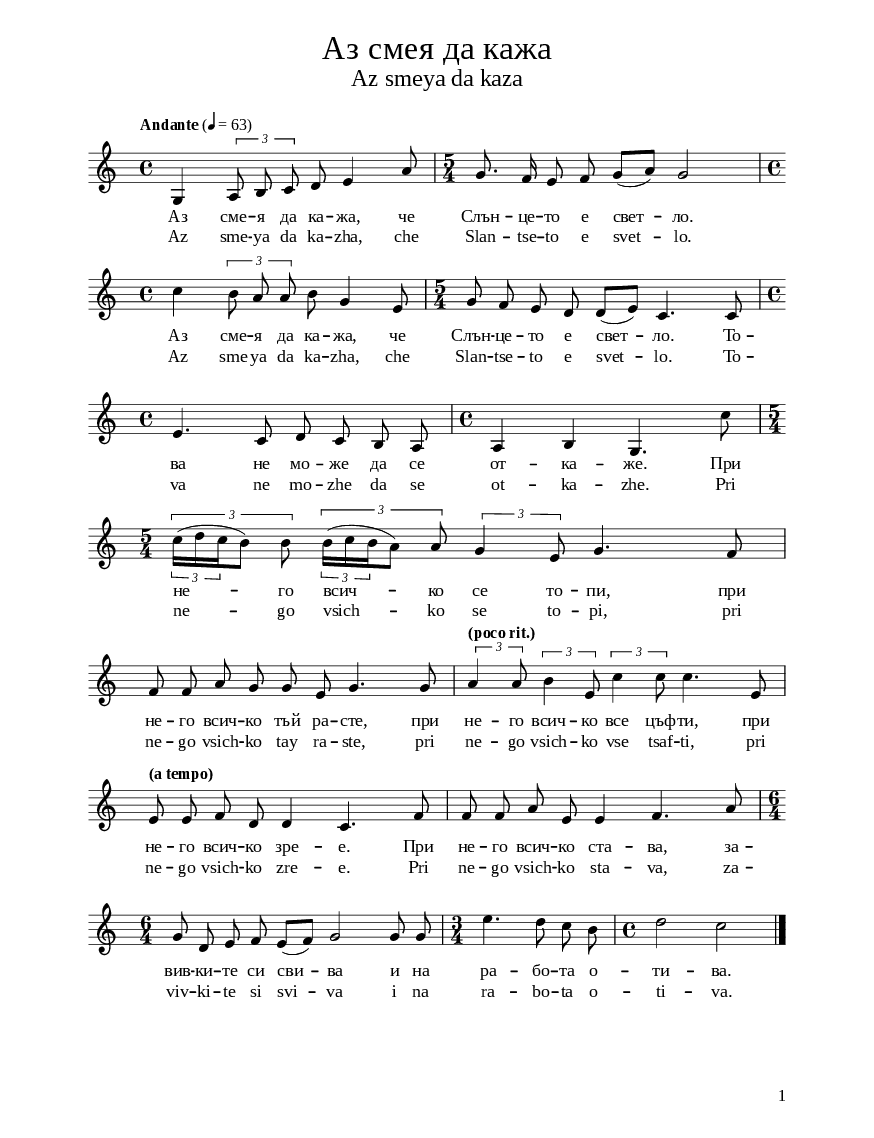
\version "2.22.1"

% include paper part and global functions
\include "include/globals.ily"

\bookpart {
  \include "include/bookpart-paper.ily"
  \score {
    \include "include/score-layout.ily"


    \new Voice \relative c' {
      \clef treble
      \key c \major
      \time 4/4
      \tempoFunc "Andante" 4 "63"
      \autoBeamOff
      g4 \tuplet 3/2 {  a8   b8   c8  }  d8   e4   a8 | \time 5/4  | g8.   f16   e8   f8   g8 ( [ a8 ) ]   g2 \break |

      \time 4/4  | c4 \tuplet 3/2 {  b8   a8   a8  } b8   g4   e8 | \time 5/4  | g8   f8   e8   d8   d8 ( [ e8 ) ]   c4.   c8 \break |

      \time 4/4  | e4.   c8   d8   c8   b8  a8 |   \time 4/4   a4   b4   g4.   c'8  | \time 5/4 \break

      \tweak direction #up \tuplet 3/2 { \once \override Slur.positions = #'(1 . 1) \tuplet 3/2 { c16 ([ d16  c16 } b8]) b8 }

      \tweak direction #up \tuplet 3/2 { \once \override Slur.positions = #'(1.05 . 0.1) \tuplet 3/2 { b16 [( c16  b16 } a8 )] a8 }

      \tuplet 3/2 { g4 e8 } g4. f8 \break


      f8   f8   a8   g8   g8 e8   g4. g8 | \tempo "(poco rit.)"  \tuplet 3/2 { a4 a8 } \tuplet 3/2 { b4 e,8 } \tweak direction #up \tuplet 3/2 { c'4 c8 } c4. e,8 \break

      \tempo "(a tempo)" e8 e8   f8 d8   d4   c4.   f8 f8   f8   a8   e8   e4 f4.   a8 \break

      \time 6/4   g8   d8   e8   f8   e8 ( [ f8 ) ]   g2   g8   g8 \time 3/4 e'4. d8 c8 b8 \time 4/4 d2 c2 \bar "|." \break

    }

    \addlyrics {

      Аз сме -- я да ка -- жа, че Слън
      -- це -- то е свет -- ло. Аз сме
      -- я да ка -- жа, че Слън -- це --
      то е свет -- ло. То -- ва не
      мо -- же да се от -- ка -- же. При
      не --   го всич  --
      ко се то -- пи, при не -- го
      всич -- ко тъй ра -- сте, при не --
      го всич -- ко все цъф -- ти, при
      не -- го всич -- ко зре -- е. При
      не -- го всич -- ко ста -- ва, за --
      вив -- ки -- те си сви -- ва и
      на ра -- бо -- та о -- ти -- ва.


    }
    \addlyrics {
      Az sme -- ya da ka -- zha, che Slan
      -- tse -- to e svet -- lo. Az sme
      -- ya da ka -- zha, che Slan -- tse --
      to e svet -- lo. To -- va ne
      mo -- zhe da se ot -- ka -- zhe. Pri
      ne --   go vsich  --
      ko se to -- pi, pri ne -- go
      vsich -- ko tay ra -- ste, pri ne --
      go vsich -- ko vse tsaf -- ti, pri
      ne -- go vsich -- ko zre -- e. Pri
      ne -- go vsich -- ko sta -- va, za --
      viv -- ki -- te si svi -- va i
      na ra -- bo -- ta o -- ti -- va.
    }

    \header {
      title = \titleFunc "Аз смея да кажа" "Az smeya da kaza"
    }

    \midi{}

  } % score

  %\markup \dc-one "D.C. al Fine"
  %

  % include foreign translation(s) of the song

  \pageBreak
  \version "2.24.0"

\markup \fill-line { \fontsize #deTitleFontSize "Ich wage zu sagen" }
\markup \null
\markup \null
\markup \fontsize #deCoupletFontSize {
  \hspace #20
  \override #`(baseline-skip . ,deCoupletBaselineSkip)

  \column {
    \line { " "Ich wage zu sagen, }

    \line { " "dass die Sonne hell ist. }

    \line { " "Ich wage zu sagen, }

    \line { " "dass die Sonne hell ist.}

    \line { " "Das lässt sich nicht leugnen.}

    \line { " "Bei ihr schmilzt alles, }

    \line { " "bei ihr wächst alles, }

    \line { " "bei ihr blüht alles,}

    \line { " "bei ihr reift alles.}

    \line { " "Bei ihr steht alle auf, }

    \line { " "faltet seine Decken zusammen}

    \line { " "und begibt sich an die Arbeit.  }

  }


}


} % bookpart
